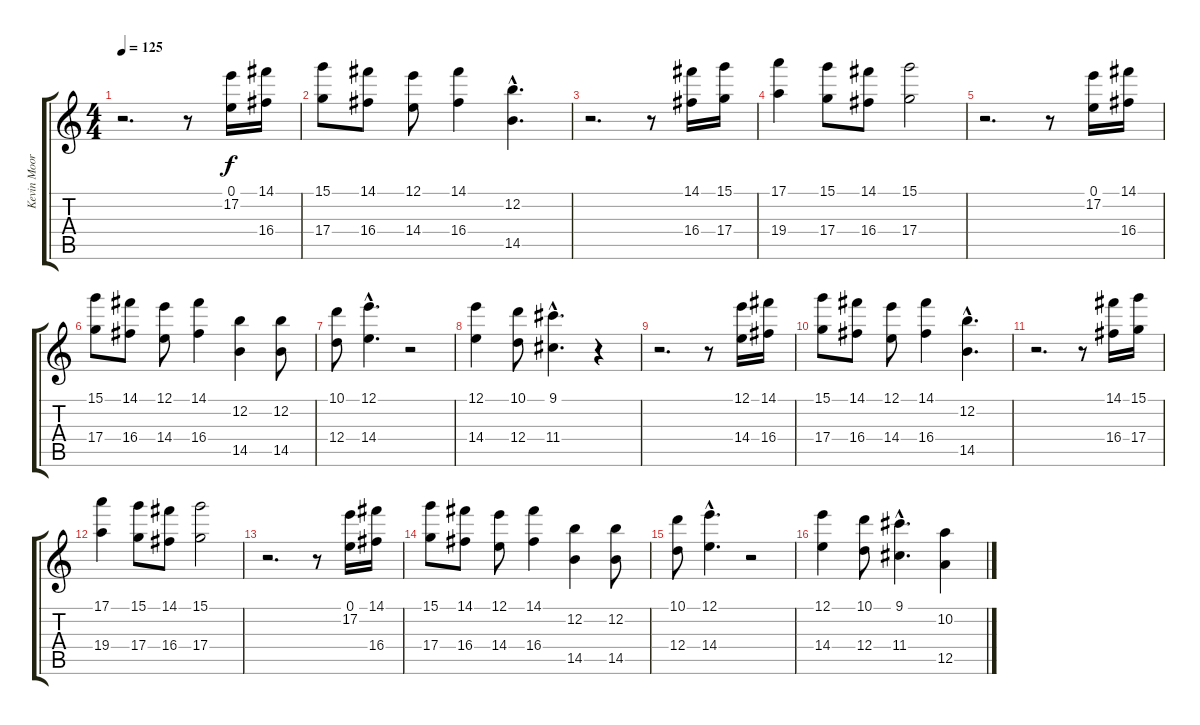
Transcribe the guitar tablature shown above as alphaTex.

\track ("Kevin Moore" "Kevin Moor") {instrument overdrivenguitar}
\staff {score tabs}
\tuning (E4 B3 G3 D3 A2 E2) {hide}
\ts (4 4)
\tempo 125
\clef g2
\ks c
r.2{d dy f} r.8 (0.1 17.2).16{volume 5} (14.1 16.4).16 |
(15.1 17.4).8 (14.1 16.4).8 (12.1 14.4).8 (14.1 16.4).4 (12.2{hac} 14.5{hac}).4{d} |
r.2{d} r.8 (14.1 16.4).16 (15.1 17.4).16 |
(17.1 19.4).4 (15.1 17.4).8 (14.1 16.4).8 (15.1 17.4).2 |
r.2{d} r.8 (0.1 17.2).16 (14.1 16.4).16 |
(15.1 17.4).8 (14.1 16.4).8 (12.1 14.4).8 (14.1 16.4).4 (12.2 14.5).4 (12.2 14.5).8 |
(10.1 12.4).8 (12.1{hac} 14.4{hac}).4{d} r.2 |
(12.1 14.4).4 (10.1 12.4).8 (9.1{hac} 11.4{hac}).4{d} r.4 |
r.2{d} r.8 (12.1 14.4).16 (14.1 16.4).16 |
(15.1 17.4).8 (14.1 16.4).8 (12.1 14.4).8 (14.1 16.4).4 (12.2{hac} 14.5{hac}).4{d} |
r.2{d} r.8 (14.1 16.4).16 (15.1 17.4).16 |
(17.1 19.4).4 (15.1 17.4).8 (14.1 16.4).8 (15.1 17.4).2 |
r.2{d} r.8 (0.1 17.2).16 (14.1 16.4).16 |
(15.1 17.4).8 (14.1 16.4).8 (12.1 14.4).8 (14.1 16.4).4 (12.2 14.5).4 (12.2 14.5).8 |
(10.1 12.4).8 (12.1{hac} 14.4{hac}).4{d} r.2 |
(12.1 14.4).4 (10.1 12.4).8 (9.1{hac} 11.4{hac}).4{d} (10.2 12.5).4
